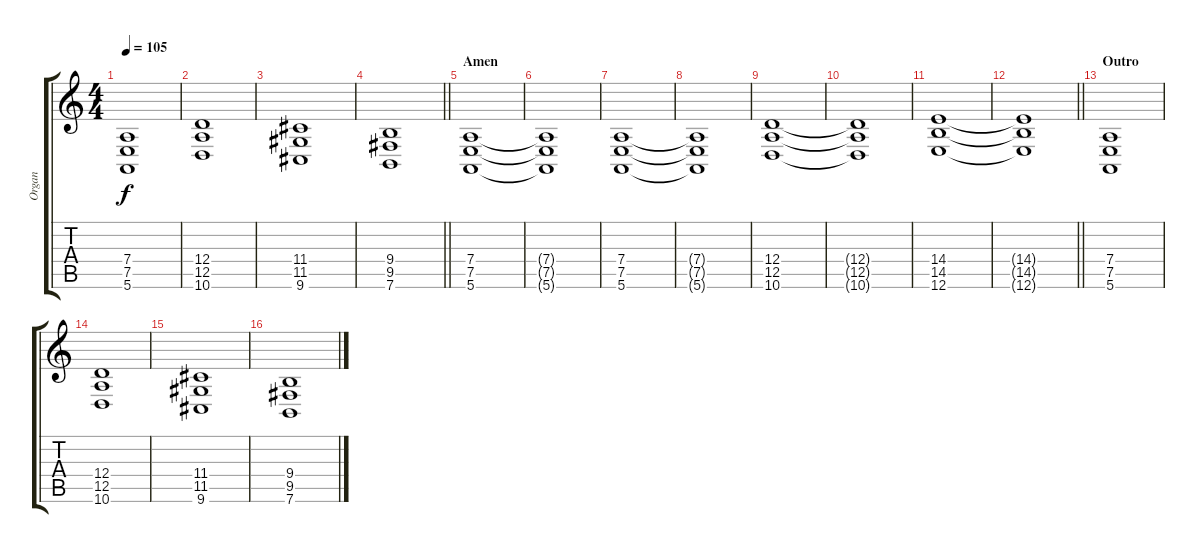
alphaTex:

\track ("Organ" "Organ") {instrument drawbarorgan}
\staff {score tabs}
\tuning (E4 B3 G3 D3 A2 E2) {hide}
\ts (4 4)
\tempo 105
\clef g2
\ks c
(7.4 7.5 5.6).1{dy f} |
(12.4 12.5 10.6).1 |
(11.4 11.5 9.6).1 |
\barLineRight lightlight
(9.4 9.5 7.6).1 |
\section ("" "Amen")
(7.4 7.5 5.6).1 |
(7.4{t} 7.5{t} 5.6{t}).1 |
(7.4 7.5 5.6).1 |
(7.4{t} 7.5{t} 5.6{t}).1 |
(12.4 12.5 10.6).1 |
(12.4{t} 12.5{t} 10.6{t}).1 |
(14.4 14.5 12.6).1 |
\barLineRight lightlight
(14.4{t} 14.5{t} 12.6{t}).1 |
\section ("" "Outro")
(7.4 7.5 5.6).1 |
(12.4 12.5 10.6).1 |
(11.4 11.5 9.6).1 |
(9.4 9.5 7.6).1
